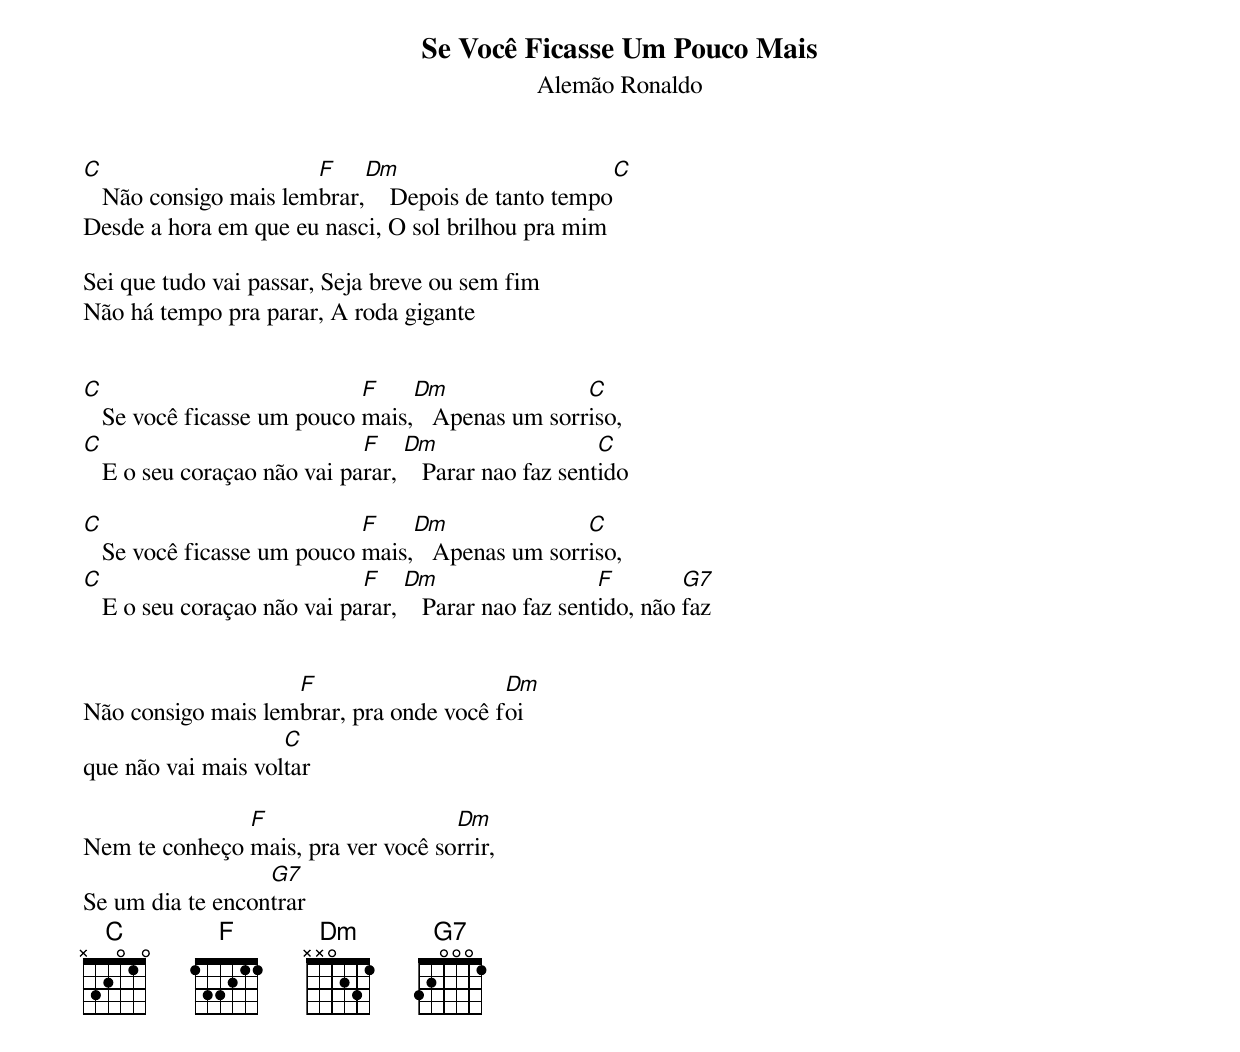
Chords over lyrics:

Se Você Ficasse Um Pouco Mais
Alemão Ronaldo

C                      F    Dm                         C
   Não consigo mais lembrar,    Depois de tanto tempo
Desde a hora em que eu nasci, O sol brilhou pra mim

Sei que tudo vai passar, Seja breve ou sem fim
Não há tempo pra parar, A roda gigante


C                           F    Dm               C
   Se você ficasse um pouco mais,   Apenas um sorriso,
C                            F    Dm                   C
   E o seu coraçao não vai parar,    Parar nao faz sentido

C                           F    Dm               C
   Se você ficasse um pouco mais,   Apenas um sorriso,
C                            F    Dm                   F        G7
   E o seu coraçao não vai parar,    Parar nao faz sentido, não faz


                    F                    Dm
Não consigo mais lembrar, pra onde você foi
                    C
que não vai mais voltar

               F                    Dm
Nem te conheço mais, pra ver você sorrir,
                  G7
Se um dia te encontrar
